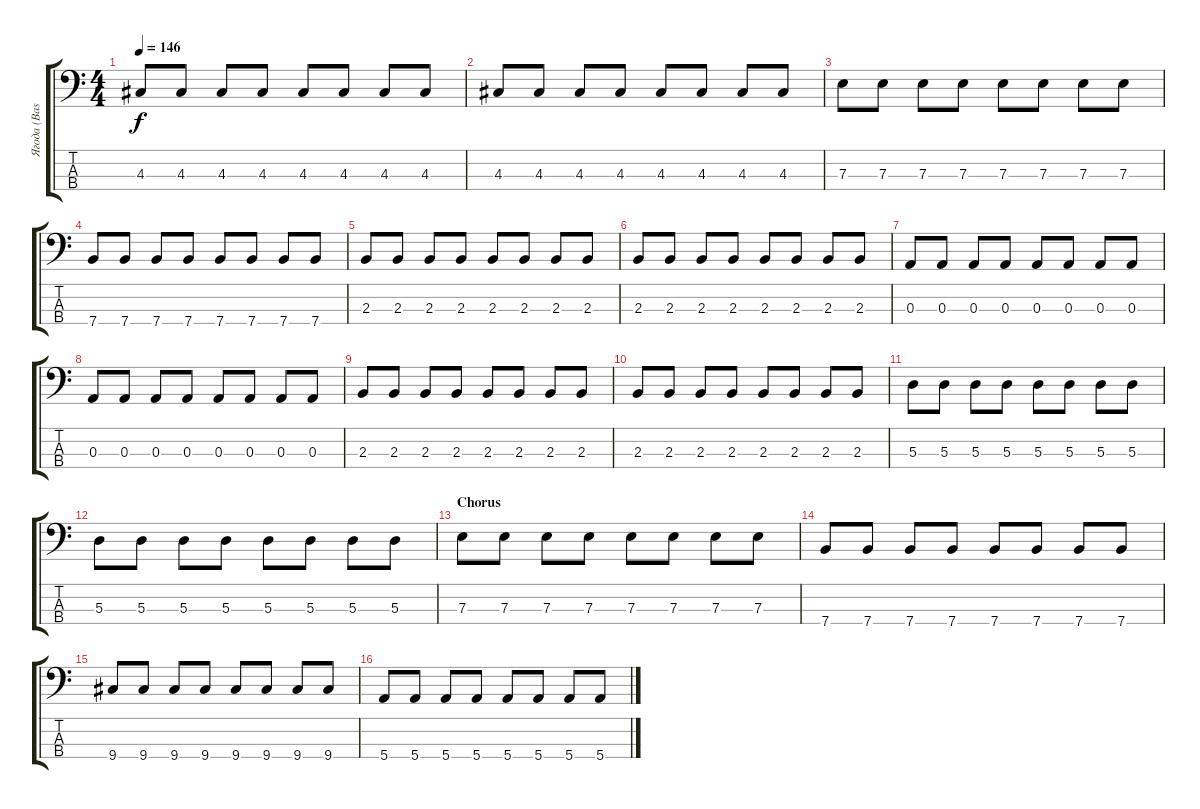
\track ("Ягода (Bass)" "Ягода (Bas") {instrument electricbassfinger}
\staff {score tabs}
\tuning (G2 D2 A1 E1) {hide}
\ts (4 4)
\tempo 146
\clef f4
\ks c
4.3.8{dy f} 4.3.8 4.3.8 4.3.8 4.3.8 4.3.8 4.3.8 4.3.8 |
4.3.8 4.3.8 4.3.8 4.3.8 4.3.8 4.3.8 4.3.8 4.3.8 |
7.3.8 7.3.8 7.3.8 7.3.8 7.3.8 7.3.8 7.3.8 7.3.8 |
7.4.8 7.4.8 7.4.8 7.4.8 7.4.8 7.4.8 7.4.8 7.4.8 |
2.3.8 2.3.8 2.3.8 2.3.8 2.3.8 2.3.8 2.3.8 2.3.8 |
2.3.8 2.3.8 2.3.8 2.3.8 2.3.8 2.3.8 2.3.8 2.3.8 |
0.3.8 0.3.8 0.3.8 0.3.8 0.3.8 0.3.8 0.3.8 0.3.8 |
0.3.8 0.3.8 0.3.8 0.3.8 0.3.8 0.3.8 0.3.8 0.3.8 |
2.3.8 2.3.8 2.3.8 2.3.8 2.3.8 2.3.8 2.3.8 2.3.8 |
2.3.8 2.3.8 2.3.8 2.3.8 2.3.8 2.3.8 2.3.8 2.3.8 |
5.3.8 5.3.8 5.3.8 5.3.8 5.3.8 5.3.8 5.3.8 5.3.8 |
5.3.8 5.3.8 5.3.8 5.3.8 5.3.8 5.3.8 5.3.8 5.3.8 |
\section ("" "Chorus")
7.3.8 7.3.8 7.3.8 7.3.8 7.3.8 7.3.8 7.3.8 7.3.8 |
7.4.8 7.4.8 7.4.8 7.4.8 7.4.8 7.4.8 7.4.8 7.4.8 |
9.4.8 9.4.8 9.4.8 9.4.8 9.4.8 9.4.8 9.4.8 9.4.8 |
5.4.8 5.4.8 5.4.8 5.4.8 5.4.8 5.4.8 5.4.8 5.4.8
